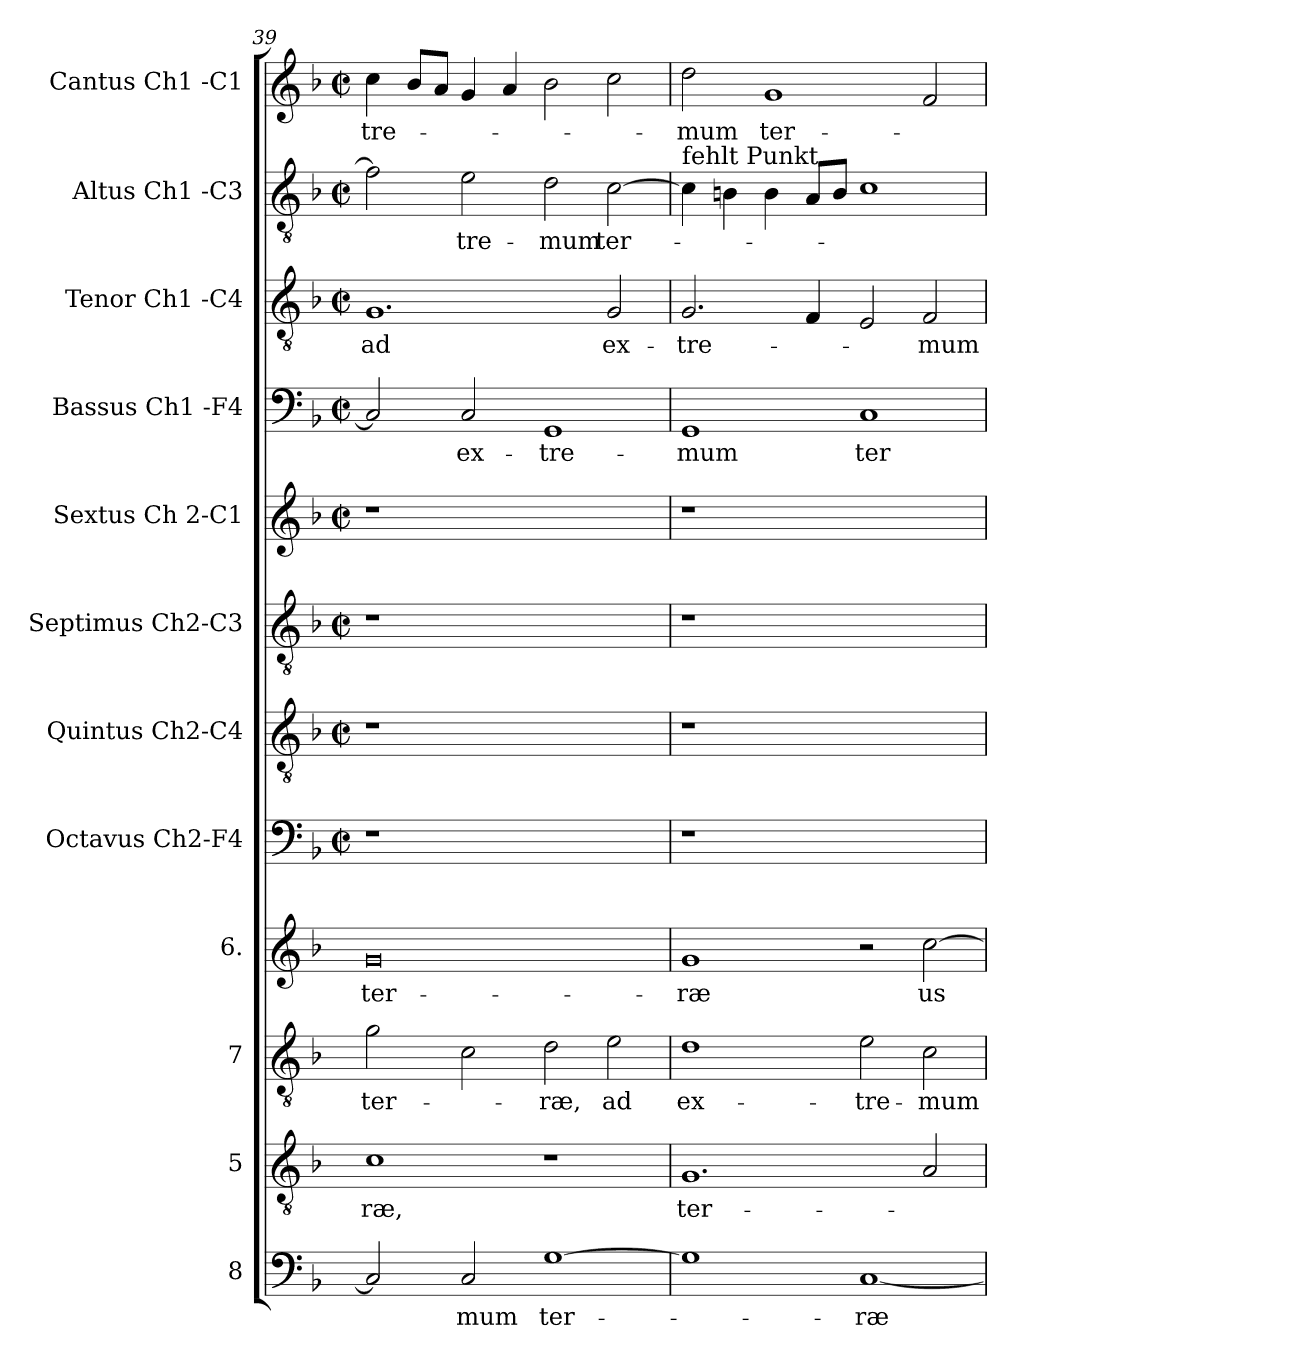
**kern	**text	**kern	**text	**kern	**text	**kern	**text	**kern	**kern	**kern	**kern	**kern	**text	**kern	**text	**kern	**text	**kern	**text
*part12	*part12	*part11	*part11	*part10	*part10	*part9	*part9	*part8	*part7	*part6	*part5	*part4	*part4	*part3	*part3	*part2	*part2	*part1	*part1
*staff12	*staff12	*staff11	*staff11	*staff10	*staff10	*staff9	*staff9	*staff8	*staff7	*staff6	*staff5	*staff4	*staff4	*staff3	*staff3	*staff2	*staff2	*staff1	*staff1
*I"8	*	*I"5	*	*I"7	*	*I"6.	*	*I"Octavus  Ch2-F4	*I"Quintus  Ch2-C4	*I"Septimus  Ch2-C3	*I"Sextus  Ch 2-C1	*I"Bassus  Ch1 -F4	*	*I"Tenor  Ch1 -C4	*	*I"Altus  Ch1 -C3	*	*I"Cantus  Ch1 -C1	*
*	*	*	*	*	*	*	*	*	*	*	*	*I'B	*	*I'T	*	*I'A	*	*I'C	*
*clefF4	*	*clefGv2	*	*clefGv2	*	*clefG2	*	*clefF4	*clefGv2	*clefGv2	*clefG2	*clefF4	*	*clefGv2	*	*clefGv2	*	*clefG2	*
*k[b-]	*	*k[b-]	*	*k[b-]	*	*k[b-]	*	*k[b-]	*k[b-]	*k[b-]	*k[b-]	*k[b-]	*	*k[b-]	*	*k[b-]	*	*k[b-]	*
*F:	*	*F:	*	*F:	*	*F:	*	*F:	*F:	*F:	*F:	*F:	*	*F:	*	*F:	*	*F:	*
*	*	*	*	*	*	*	*	*M2/2	*M2/2	*M2/2	*M2/2	*M2/2	*	*M2/2	*	*M2/2	*	*M2/2	*
*	*	*	*	*	*	*	*	*met(c|)	*met(c|)	*met(c|)	*met(c|)	*met(c|)	*	*met(c|)	*	*met(c|)	*	*met(c|)	*
=39	=39	=39	=39	=39	=39	=39	=39	=39	=39	=39	=39	=39	=39	=39	=39	=39	=39	=39	=39
!	!	!	!LO:LY:b:cj	!	!LO:LY:b:cj	!	!LO:LY:b:cj	!	!	!	!	!	!	!	!LO:LY:b:cj	!	!	!	!LO:LY:b:cj
2C/]	.	1c	-ræ,	2g\	ter-	0g	ter-	1r	1r	1r	1r	2C/]	.	1.G	ad	2f\]	.	4cc\	-tre-
.	.	.	.	.	.	.	.	.	.	.	.	.	.	.	.	.	.	8b-/L	.
.	.	.	.	.	.	.	.	.	.	.	.	.	.	.	.	.	.	8a/J	.
!	!LO:LY:b:cj	!	!	!	!	!	!	!	!	!	!	!	!LO:LY:b:cj	!	!	!	!LO:LY:b:cj	!	!
2C/	-mum	.	.	2c\	.	.	.	.	.	.	.	2C/	ex-	.	.	2e\	-tre-	4g/	.
.	.	.	.	.	.	.	.	.	.	.	.	.	.	.	.	.	.	4a/	.
!	!LO:LY:b:cj	!	!	!	!LO:LY:b:cj	!	!	!	!	!	!	!	!LO:LY:b:cj	!	!	!	!LO:LY:b:cj	!	!
[>1G	ter-	1r	.	2d\	-ræ,	.	.	1ryy	1ryy	1ryy	1ryy	1GG	-tre-	.	.	2d\	-mum	2b-\	.
!	!	!	!	!	!LO:LY:b:cj	!	!	!	!	!	!	!	!	!	!LO:LY:b:cj	!	!LO:LY:b:cj	!	!
.	.	.	.	2e\	ad	.	.	.	.	.	.	.	.	2G/	ex-	[>2c\	ter-	2cc\	.
!!LO:LB:g=z
=40	=40	=40	=40	=40	=40	=40	=40	=40	=40	=40	=40	=40	=40	=40	=40	=40	=40	=40	=40
!	!	!	!	!	!	!	!	!	!	!	!	!	!	!	!	!LO:TX:a:t=fehlt Punkt	!	!	!
!	!	!	!LO:LY:b:cj	!	!LO:LY:b:cj	!	!LO:LY:b:cj	!	!	!	!	!	!LO:LY:b:cj	!	!LO:LY:b:cj	!	!	!	!LO:LY:b:cj
1G]	.	1.G	ter-	1d	ex-	1g	-ræ	1r	1r	1r	1r	1GG	-mum	2.G/	-tre-	4c\]	.	2dd\	-mum
.	.	.	.	.	.	.	.	.	.	.	.	.	.	.	.	4Bn\	.	.	.
!	!	!	!	!	!	!	!	!	!	!	!	!	!	!	!	!	!	!	!LO:LY:b:cj
.	.	.	.	.	.	.	.	.	.	.	.	.	.	.	.	4B\	.	1g	ter-
.	.	.	.	.	.	.	.	.	.	.	.	.	.	4F/	.	8A/L	.	.	.
.	.	.	.	.	.	.	.	.	.	.	.	.	.	.	.	8B/J	.	.	.
!	!LO:LY:b:cj	!	!	!	!LO:LY:b:cj	!	!	!	!	!	!	!	!LO:LY:b:cj	!	!	!	!	!	!
[<1C	-ræ	.	.	2e\	-tre-	2r	.	1ryy	1ryy	1ryy	1ryy	[<1C	ter-	2E/	.	[>1c	.	.	.
!	!	!	!	!	!LO:LY:b:cj	!	!LO:LY:b:cj	!	!	!	!	!	!	!	!LO:LY:b:cj	!	!	!	!
.	.	2A/	.	2c\	-mum	[>2cc\	us-	.	.	.	.	.	.	2F/	-mum	.	.	[<2f/	.
=	=	=	=	=	=	=	=	=	=	=	=	=	=	=	=	=	=	=	=
*-	*-	*-	*-	*-	*-	*-	*-	*-	*-	*-	*-	*-	*-	*-	*-	*-	*-	*-	*-
